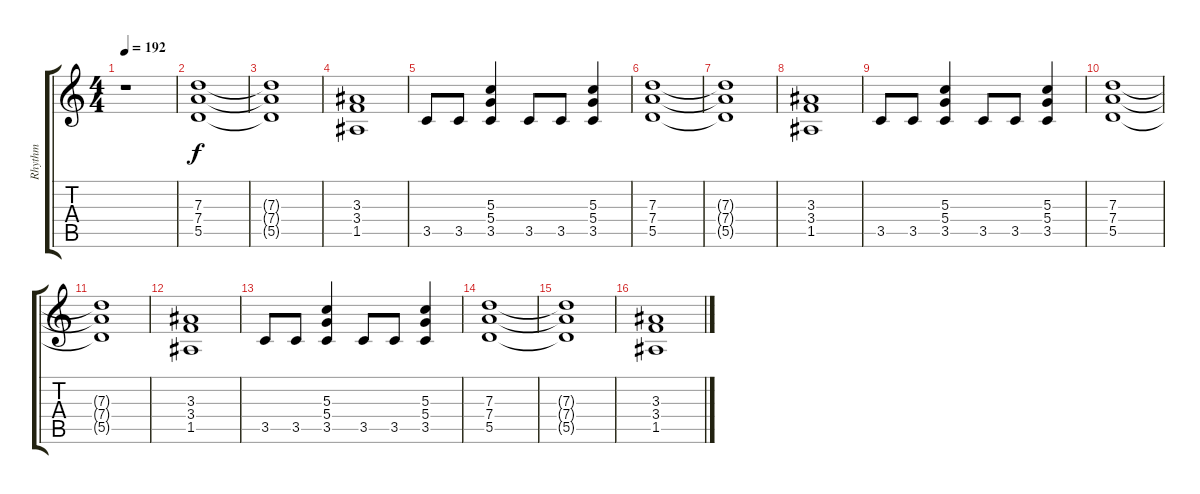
\track ("Rhythm" "Rhythm") {instrument distortionguitar}
\staff {score tabs}
\tuning (E4 B3 G3 D3 A2 E2) {hide}
\ts (4 4)
\tempo 192
\clef g2
\ks c
r.1{dy f instrument distortionguitar} |
(7.3 7.4 5.5).1 |
(7.3{t} 7.4{t} 5.5{t}).1 |
(3.3 3.4 1.5).1 |
3.5.8 3.5.8 (5.3 5.4 3.5).4 3.5.8 3.5.8 (5.3 5.4 3.5).4 |
(7.3 7.4 5.5).1 |
(7.3{t} 7.4{t} 5.5{t}).1 |
(3.3 3.4 1.5).1 |
3.5.8 3.5.8 (5.3 5.4 3.5).4 3.5.8 3.5.8 (5.3 5.4 3.5).4 |
(7.3 7.4 5.5).1 |
(7.3{t} 7.4{t} 5.5{t}).1 |
(3.3 3.4 1.5).1 |
3.5.8 3.5.8 (5.3 5.4 3.5).4 3.5.8 3.5.8 (5.3 5.4 3.5).4 |
(7.3 7.4 5.5).1 |
(7.3{t} 7.4{t} 5.5{t}).1 |
(3.3 3.4 1.5).1
